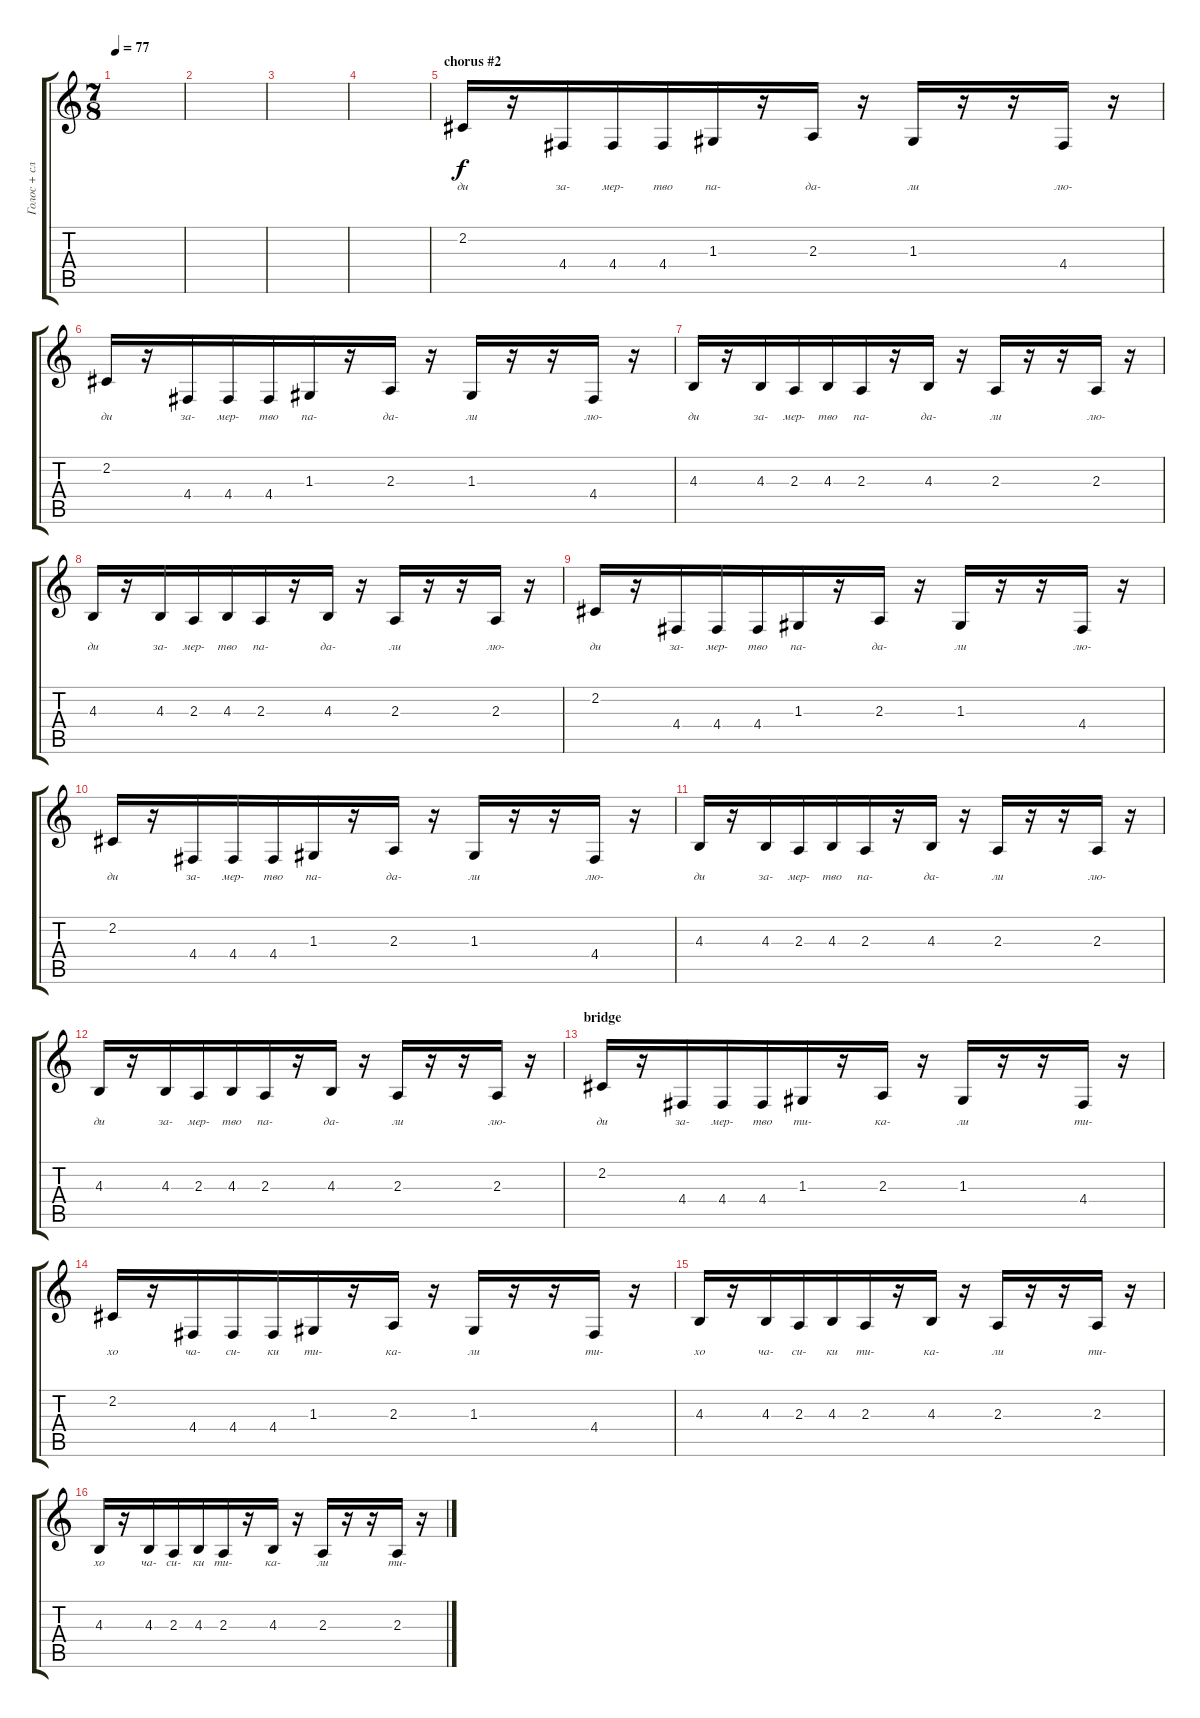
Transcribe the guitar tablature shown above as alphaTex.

\track ("Голос + слова" "Голос + сл") {instrument voiceoohs}
\staff {score tabs}
\tuning (E4 B3 G3 D3 A2 E2) {hide}
\ts (7 8)
\tempo 77
\clef g2
\ks c
|
|
|
|
\section ("" "chorus #2")
2.2.16{lyrics (0 "ди") lyrics (1 "") lyrics (2 "") lyrics (3 "") lyrics (4 "")} r.16 4.4.16{lyrics (0 "за-") lyrics (1 "") lyrics (2 "") lyrics (3 "") lyrics (4 "")} 4.4.16{lyrics (0 "мер-") lyrics (1 "") lyrics (2 "") lyrics (3 "") lyrics (4 "")} 4.4.16{lyrics (0 "тво") lyrics (1 "") lyrics (2 "") lyrics (3 "") lyrics (4 "")} 1.3.16{lyrics (0 "па-") lyrics (1 "") lyrics (2 "") lyrics (3 "") lyrics (4 "")} r.16 2.3.16{lyrics (0 "да-") lyrics (1 "") lyrics (2 "") lyrics (3 "") lyrics (4 "")} r.16 1.3.16{lyrics (0 "ли") lyrics (1 "") lyrics (2 "") lyrics (3 "") lyrics (4 "")} r.16 r.16 4.4.16{lyrics (0 "лю-") lyrics (1 "") lyrics (2 "") lyrics (3 "") lyrics (4 "")} r.16 |
2.2.16{lyrics (0 "ди") lyrics (1 "") lyrics (2 "") lyrics (3 "") lyrics (4 "")} r.16 4.4.16{lyrics (0 "за-") lyrics (1 "") lyrics (2 "") lyrics (3 "") lyrics (4 "")} 4.4.16{lyrics (0 "мер-") lyrics (1 "") lyrics (2 "") lyrics (3 "") lyrics (4 "")} 4.4.16{lyrics (0 "тво") lyrics (1 "") lyrics (2 "") lyrics (3 "") lyrics (4 "")} 1.3.16{lyrics (0 "па-") lyrics (1 "") lyrics (2 "") lyrics (3 "") lyrics (4 "")} r.16 2.3.16{lyrics (0 "да-") lyrics (1 "") lyrics (2 "") lyrics (3 "") lyrics (4 "")} r.16 1.3.16{lyrics (0 "ли") lyrics (1 "") lyrics (2 "") lyrics (3 "") lyrics (4 "")} r.16 r.16 4.4.16{lyrics (0 "лю-") lyrics (1 "") lyrics (2 "") lyrics (3 "") lyrics (4 "")} r.16 |
4.3.16{lyrics (0 "ди") lyrics (1 "") lyrics (2 "") lyrics (3 "") lyrics (4 "")} r.16 4.3.16{lyrics (0 "за-") lyrics (1 "") lyrics (2 "") lyrics (3 "") lyrics (4 "")} 2.3.16{lyrics (0 "мер-") lyrics (1 "") lyrics (2 "") lyrics (3 "") lyrics (4 "")} 4.3.16{lyrics (0 "тво") lyrics (1 "") lyrics (2 "") lyrics (3 "") lyrics (4 "")} 2.3.16{lyrics (0 "па-") lyrics (1 "") lyrics (2 "") lyrics (3 "") lyrics (4 "")} r.16 4.3.16{lyrics (0 "да-") lyrics (1 "") lyrics (2 "") lyrics (3 "") lyrics (4 "")} r.16 2.3.16{lyrics (0 "ли") lyrics (1 "") lyrics (2 "") lyrics (3 "") lyrics (4 "")} r.16 r.16 2.3.16{lyrics (0 "лю-") lyrics (1 "") lyrics (2 "") lyrics (3 "") lyrics (4 "")} r.16 |
4.3.16{lyrics (0 "ди") lyrics (1 "") lyrics (2 "") lyrics (3 "") lyrics (4 "")} r.16 4.3.16{lyrics (0 "за-") lyrics (1 "") lyrics (2 "") lyrics (3 "") lyrics (4 "")} 2.3.16{lyrics (0 "мер-") lyrics (1 "") lyrics (2 "") lyrics (3 "") lyrics (4 "")} 4.3.16{lyrics (0 "тво") lyrics (1 "") lyrics (2 "") lyrics (3 "") lyrics (4 "")} 2.3.16{lyrics (0 "па-") lyrics (1 "") lyrics (2 "") lyrics (3 "") lyrics (4 "")} r.16 4.3.16{lyrics (0 "да-") lyrics (1 "") lyrics (2 "") lyrics (3 "") lyrics (4 "")} r.16 2.3.16{lyrics (0 "ли") lyrics (1 "") lyrics (2 "") lyrics (3 "") lyrics (4 "")} r.16 r.16 2.3.16{lyrics (0 "лю-") lyrics (1 "") lyrics (2 "") lyrics (3 "") lyrics (4 "")} r.16 |
2.2.16{lyrics (0 "ди") lyrics (1 "") lyrics (2 "") lyrics (3 "") lyrics (4 "")} r.16 4.4.16{lyrics (0 "за-") lyrics (1 "") lyrics (2 "") lyrics (3 "") lyrics (4 "")} 4.4.16{lyrics (0 "мер-") lyrics (1 "") lyrics (2 "") lyrics (3 "") lyrics (4 "")} 4.4.16{lyrics (0 "тво") lyrics (1 "") lyrics (2 "") lyrics (3 "") lyrics (4 "")} 1.3.16{lyrics (0 "па-") lyrics (1 "") lyrics (2 "") lyrics (3 "") lyrics (4 "")} r.16 2.3.16{lyrics (0 "да-") lyrics (1 "") lyrics (2 "") lyrics (3 "") lyrics (4 "")} r.16 1.3.16{lyrics (0 "ли") lyrics (1 "") lyrics (2 "") lyrics (3 "") lyrics (4 "")} r.16 r.16 4.4.16{lyrics (0 "лю-") lyrics (1 "") lyrics (2 "") lyrics (3 "") lyrics (4 "")} r.16 |
2.2.16{lyrics (0 "ди") lyrics (1 "") lyrics (2 "") lyrics (3 "") lyrics (4 "")} r.16 4.4.16{lyrics (0 "за-") lyrics (1 "") lyrics (2 "") lyrics (3 "") lyrics (4 "")} 4.4.16{lyrics (0 "мер-") lyrics (1 "") lyrics (2 "") lyrics (3 "") lyrics (4 "")} 4.4.16{lyrics (0 "тво") lyrics (1 "") lyrics (2 "") lyrics (3 "") lyrics (4 "")} 1.3.16{lyrics (0 "па-") lyrics (1 "") lyrics (2 "") lyrics (3 "") lyrics (4 "")} r.16 2.3.16{lyrics (0 "да-") lyrics (1 "") lyrics (2 "") lyrics (3 "") lyrics (4 "")} r.16 1.3.16{lyrics (0 "ли") lyrics (1 "") lyrics (2 "") lyrics (3 "") lyrics (4 "")} r.16 r.16 4.4.16{lyrics (0 "лю-") lyrics (1 "") lyrics (2 "") lyrics (3 "") lyrics (4 "")} r.16 |
4.3.16{lyrics (0 "ди") lyrics (1 "") lyrics (2 "") lyrics (3 "") lyrics (4 "")} r.16 4.3.16{lyrics (0 "за-") lyrics (1 "") lyrics (2 "") lyrics (3 "") lyrics (4 "")} 2.3.16{lyrics (0 "мер-") lyrics (1 "") lyrics (2 "") lyrics (3 "") lyrics (4 "")} 4.3.16{lyrics (0 "тво") lyrics (1 "") lyrics (2 "") lyrics (3 "") lyrics (4 "")} 2.3.16{lyrics (0 "па-") lyrics (1 "") lyrics (2 "") lyrics (3 "") lyrics (4 "")} r.16 4.3.16{lyrics (0 "да-") lyrics (1 "") lyrics (2 "") lyrics (3 "") lyrics (4 "")} r.16 2.3.16{lyrics (0 "ли") lyrics (1 "") lyrics (2 "") lyrics (3 "") lyrics (4 "")} r.16 r.16 2.3.16{lyrics (0 "лю-") lyrics (1 "") lyrics (2 "") lyrics (3 "") lyrics (4 "")} r.16 |
4.3.16{lyrics (0 "ди") lyrics (1 "") lyrics (2 "") lyrics (3 "") lyrics (4 "")} r.16 4.3.16{lyrics (0 "за-") lyrics (1 "") lyrics (2 "") lyrics (3 "") lyrics (4 "")} 2.3.16{lyrics (0 "мер-") lyrics (1 "") lyrics (2 "") lyrics (3 "") lyrics (4 "")} 4.3.16{lyrics (0 "тво") lyrics (1 "") lyrics (2 "") lyrics (3 "") lyrics (4 "")} 2.3.16{lyrics (0 "па-") lyrics (1 "") lyrics (2 "") lyrics (3 "") lyrics (4 "")} r.16 4.3.16{lyrics (0 "да-") lyrics (1 "") lyrics (2 "") lyrics (3 "") lyrics (4 "")} r.16 2.3.16{lyrics (0 "ли") lyrics (1 "") lyrics (2 "") lyrics (3 "") lyrics (4 "")} r.16 r.16 2.3.16{lyrics (0 "лю-") lyrics (1 "") lyrics (2 "") lyrics (3 "") lyrics (4 "")} r.16 |
\section ("" "bridge")
2.2.16{lyrics (0 "ди") lyrics (1 "") lyrics (2 "") lyrics (3 "") lyrics (4 "")} r.16 4.4.16{lyrics (0 "за-") lyrics (1 "") lyrics (2 "") lyrics (3 "") lyrics (4 "")} 4.4.16{lyrics (0 "мер-") lyrics (1 "") lyrics (2 "") lyrics (3 "") lyrics (4 "")} 4.4.16{lyrics (0 "тво") lyrics (1 "") lyrics (2 "") lyrics (3 "") lyrics (4 "")} 1.3.16{lyrics (0 "ти-") lyrics (1 "") lyrics (2 "") lyrics (3 "") lyrics (4 "")} r.16 2.3.16{lyrics (0 "ка-") lyrics (1 "") lyrics (2 "") lyrics (3 "") lyrics (4 "")} r.16 1.3.16{lyrics (0 "ли") lyrics (1 "") lyrics (2 "") lyrics (3 "") lyrics (4 "")} r.16 r.16 4.4.16{lyrics (0 "ти-") lyrics (1 "") lyrics (2 "") lyrics (3 "") lyrics (4 "")} r.16 |
2.2.16{lyrics (0 "хо") lyrics (1 "") lyrics (2 "") lyrics (3 "") lyrics (4 "")} r.16 4.4.16{lyrics (0 "ча-") lyrics (1 "") lyrics (2 "") lyrics (3 "") lyrics (4 "")} 4.4.16{lyrics (0 "си-") lyrics (1 "") lyrics (2 "") lyrics (3 "") lyrics (4 "")} 4.4.16{lyrics (0 "ки") lyrics (1 "") lyrics (2 "") lyrics (3 "") lyrics (4 "")} 1.3.16{lyrics (0 "ти-") lyrics (1 "") lyrics (2 "") lyrics (3 "") lyrics (4 "")} r.16 2.3.16{lyrics (0 "ка-") lyrics (1 "") lyrics (2 "") lyrics (3 "") lyrics (4 "")} r.16 1.3.16{lyrics (0 "ли") lyrics (1 "") lyrics (2 "") lyrics (3 "") lyrics (4 "")} r.16 r.16 4.4.16{lyrics (0 "ти-") lyrics (1 "") lyrics (2 "") lyrics (3 "") lyrics (4 "")} r.16 |
4.3.16{lyrics (0 "хо") lyrics (1 "") lyrics (2 "") lyrics (3 "") lyrics (4 "") volume 6} r.16 4.3.16{lyrics (0 "ча-") lyrics (1 "") lyrics (2 "") lyrics (3 "") lyrics (4 "")} 2.3.16{lyrics (0 "си-") lyrics (1 "") lyrics (2 "") lyrics (3 "") lyrics (4 "")} 4.3.16{lyrics (0 "ки") lyrics (1 "") lyrics (2 "") lyrics (3 "") lyrics (4 "")} 2.3.16{lyrics (0 "ти-") lyrics (1 "") lyrics (2 "") lyrics (3 "") lyrics (4 "")} r.16 4.3.16{lyrics (0 "ка-") lyrics (1 "") lyrics (2 "") lyrics (3 "") lyrics (4 "")} r.16 2.3.16{lyrics (0 "ли") lyrics (1 "") lyrics (2 "") lyrics (3 "") lyrics (4 "")} r.16 r.16 2.3.16{lyrics (0 "ти-") lyrics (1 "") lyrics (2 "") lyrics (3 "") lyrics (4 "")} r.16 |
4.3.16{lyrics (0 "хо") lyrics (1 "") lyrics (2 "") lyrics (3 "") lyrics (4 "")} r.16 4.3.16{lyrics (0 "ча-") lyrics (1 "") lyrics (2 "") lyrics (3 "") lyrics (4 "")} 2.3.16{lyrics (0 "си-") lyrics (1 "") lyrics (2 "") lyrics (3 "") lyrics (4 "")} 4.3.16{lyrics (0 "ки") lyrics (1 "") lyrics (2 "") lyrics (3 "") lyrics (4 "")} 2.3.16{lyrics (0 "ти-") lyrics (1 "") lyrics (2 "") lyrics (3 "") lyrics (4 "")} r.16 4.3.16{lyrics (0 "ка-") lyrics (1 "") lyrics (2 "") lyrics (3 "") lyrics (4 "")} r.16 2.3.16{lyrics (0 "ли") lyrics (1 "") lyrics (2 "") lyrics (3 "") lyrics (4 "")} r.16 r.16 2.3.16{lyrics (0 "ти-") lyrics (1 "") lyrics (2 "") lyrics (3 "") lyrics (4 "")} r.16
